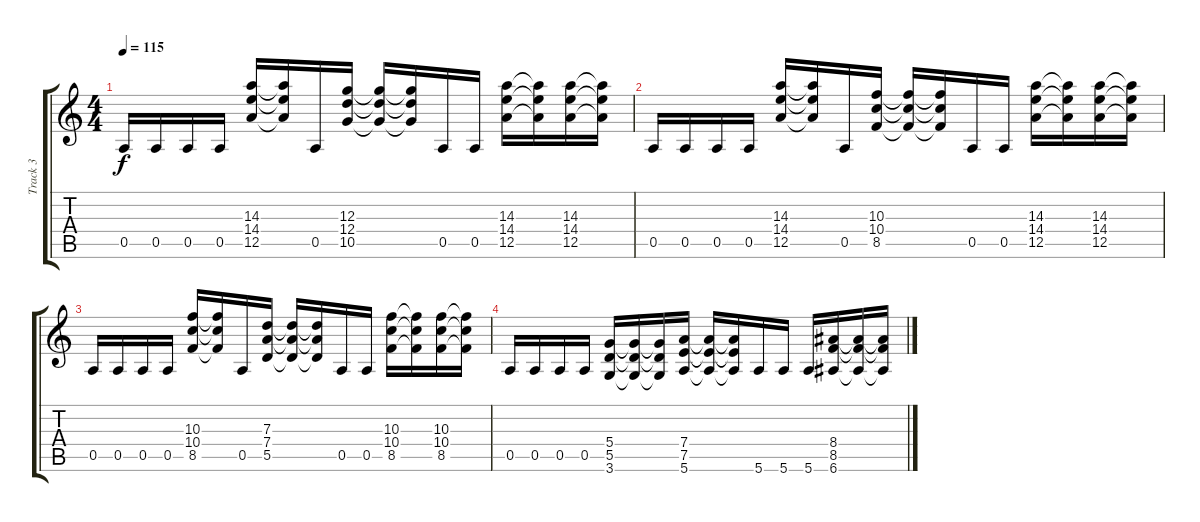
\track ("Track 3" "Track 3") {instrument overdrivenguitar}
\staff {score tabs}
\tuning (E4 B3 G3 D3 A2 E2) {hide}
\ts (4 4)
\tempo 115
\clef g2
\ks c
0.5.16{dy f} 0.5.16 0.5.16 0.5.16 (14.3 14.4 12.5).16 (14.3{t} 14.4{t} 12.5{t}).16 0.5.16 (12.3 12.4 10.5).16 (12.3{t} 12.4{t} 10.5{t}).16 (12.3{t} 12.4{t} 10.5{t}).16 0.5.16 0.5.16 (14.3 14.4 12.5).16 (14.3{t} 14.4{t} 12.5{t}).16 (14.3 14.4 12.5).16 (14.3{t} 14.4{t} 12.5{t}).16 |
0.5.16 0.5.16 0.5.16 0.5.16 (14.3 14.4 12.5).16 (14.3{t} 14.4{t} 12.5{t}).16 0.5.16 (10.3 10.4 8.5).16 (10.3{t} 10.4{t} 8.5{t}).16 (10.3{t} 10.4{t} 8.5{t}).16 0.5.16 0.5.16 (14.3 14.4 12.5).16 (14.3{t} 14.4{t} 12.5{t}).16 (14.3 14.4 12.5).16 (14.3{t} 14.4{t} 12.5{t}).16 |
0.5.16 0.5.16 0.5.16 0.5.16 (10.3 10.4 8.5).16 (10.3{t} 10.4{t} 8.5{t}).16 0.5.16 (7.3 7.4 5.5).16 (7.3{t} 7.4{t} 5.5{t}).16 (7.3{t} 7.4{t} 5.5{t}).16 0.5.16 0.5.16 (10.3 10.4 8.5).16 (10.3{t} 10.4{t} 8.5{t}).16 (10.3 10.4 8.5).16 (10.3{t} 10.4{t} 8.5{t}).16 |
0.5.16 0.5.16 0.5.16 0.5.16 (5.4 5.5 3.6).16 (5.4{t} 5.5{t} 3.6{t}).16 (5.4{t} 5.5{t} 3.6{t}).16 (7.4 7.5 5.6).16 (7.4{t} 7.5{t} 5.6{t}).16 (7.4{t} 7.5{t} 5.6{t}).16 5.6.16 5.6.16 5.6.16 (8.4 8.5 6.6).16 (8.4{t} 8.5{t} 6.6{t}).16 (8.4{t} 8.5{t} 6.6{t}).16
